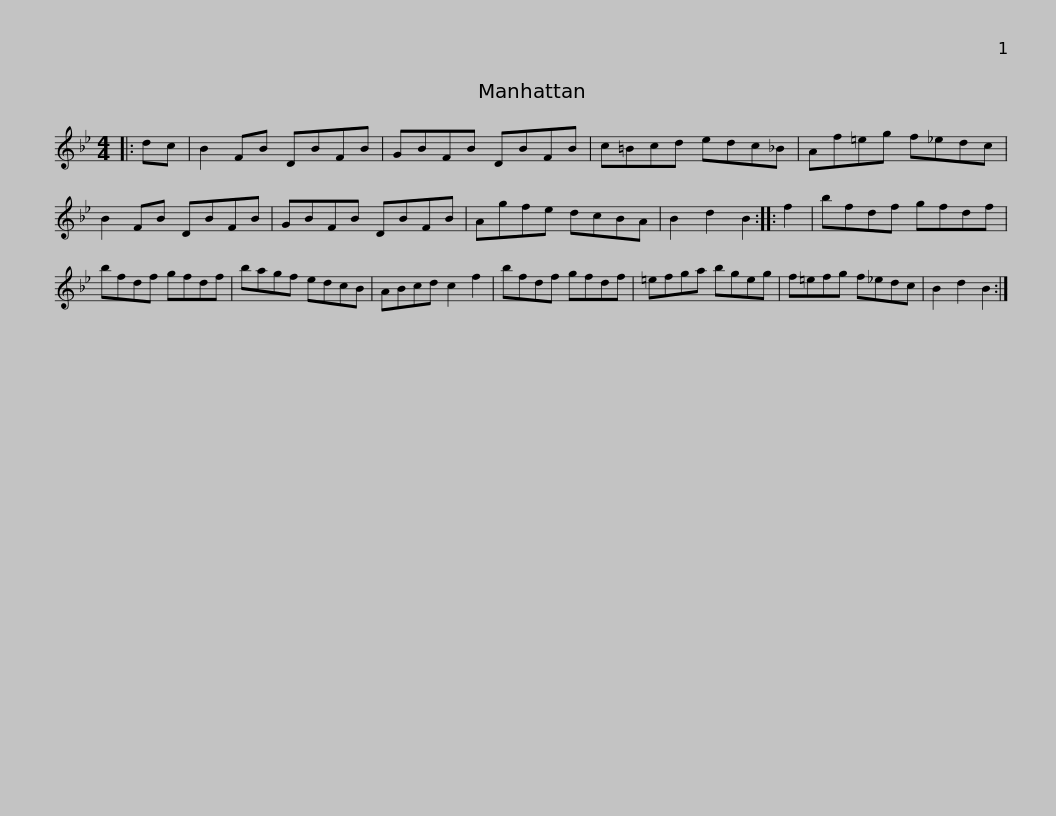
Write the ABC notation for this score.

X:1
L:1/8
M:4/4
I:linebreak $
K:Bb
V:1 treble
V:1
|: dc | B2 FB DBFB | GBFB DBFB | c=Bcd edc_B | Af=eg f_edc | %5
 B2 FB DBFB |$ GBFB DBFB | Agfe dcBA | B2 d2 B2 :: f2 | %10
 bfdf gfdf | bfdf gfdf |$ bagf edcB | ABcd c2 f2 | bfdf gfdf | %15
 =efga bgeg | f=efg f_edc | B2 d2 B2 :| %18
